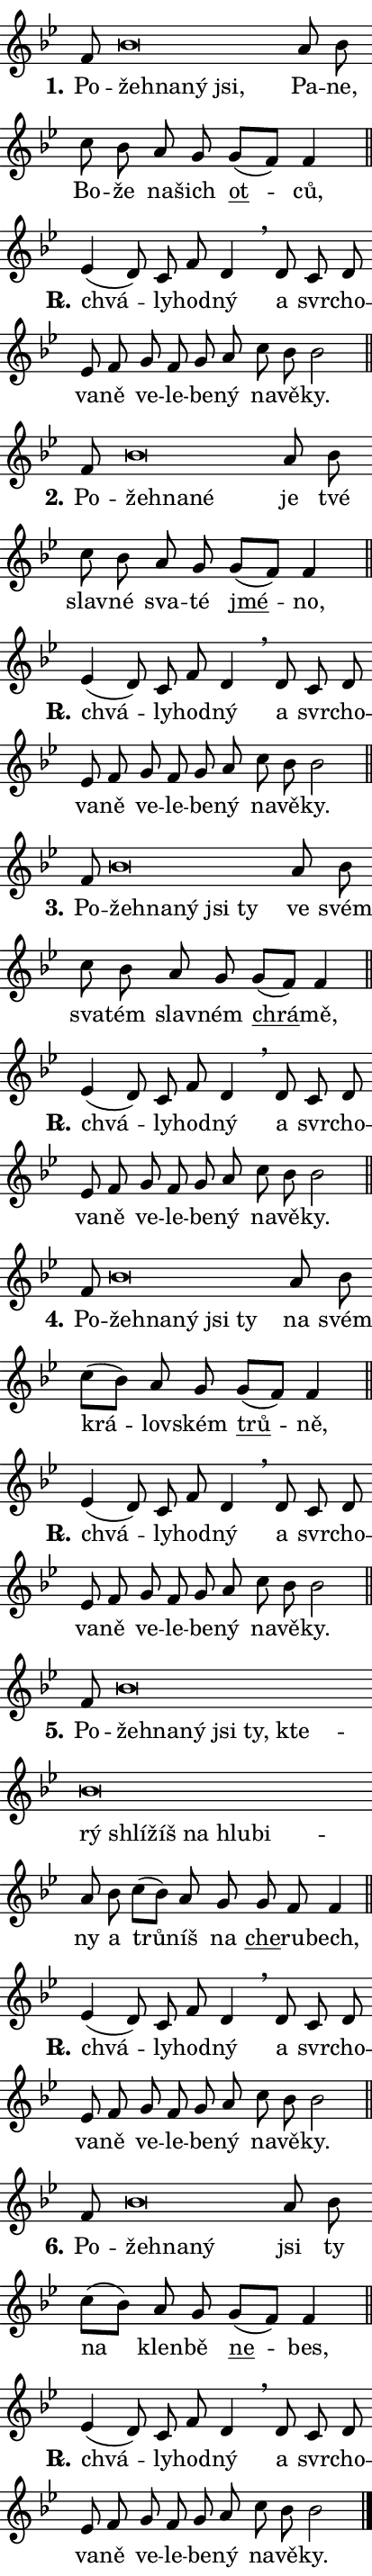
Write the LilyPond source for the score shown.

\version "2.24.0"
\header { tagline = "" }
\paper {
  indent = 0\cm
  top-margin = 0\cm
  right-margin = 0\cm
  bottom-margin = 0\cm
  left-margin = 0\cm
  paper-width = 7\cm
  page-breaking = #ly:one-page-breaking
  system-system-spacing.basic-distance = #11
  score-system-spacing.basic-distance = #11
  ragged-last = ##f
}


%% Author: Thomas Morley
%% https://lists.gnu.org/archive/html/lilypond-user/2020-05/msg00002.html
#(define (line-position grob)
"Returns position of @var[grob} in current system:
   @code{'start}, if at first time-step
   @code{'end}, if at last time-step
   @code{'middle} otherwise
"
  (let* ((col (ly:item-get-column grob))
         (ln (ly:grob-object col 'left-neighbor))
         (rn (ly:grob-object col 'right-neighbor))
         (col-to-check-left (if (ly:grob? ln) ln col))
         (col-to-check-right (if (ly:grob? rn) rn col))
         (break-dir-left
           (and
             (ly:grob-property col-to-check-left 'non-musical #f)
             (ly:item-break-dir col-to-check-left)))
         (break-dir-right
           (and
             (ly:grob-property col-to-check-right 'non-musical #f)
             (ly:item-break-dir col-to-check-right))))
        (cond ((eqv? 1 break-dir-left) 'start)
              ((eqv? -1 break-dir-right) 'end)
              (else 'middle))))

#(define (tranparent-at-line-position vctor)
  (lambda (grob)
  "Relying on @code{line-position} select the relevant enry from @var{vctor}.
Used to determine transparency,"
    (case (line-position grob)
      ((end) (not (vector-ref vctor 0)))
      ((middle) (not (vector-ref vctor 1)))
      ((start) (not (vector-ref vctor 2))))))

noteHeadBreakVisibility =
#(define-music-function (break-visibility)(vector?)
"Makes @code{NoteHead}s transparent relying on @var{break-visibility}"
#{
  \override NoteHead.transparent =
    #(tranparent-at-line-position break-visibility)
#})

#(define delete-ledgers-for-transparent-note-heads
  (lambda (grob)
    "Reads whether a @code{NoteHead} is transparent.
If so this @code{NoteHead} is removed from @code{'note-heads} from
@var{grob}, which is supposed to be @code{LedgerLineSpanner}.
As a result ledgers are not printed for this @code{NoteHead}"
    (let* ((nhds-array (ly:grob-object grob 'note-heads))
           (nhds-list
             (if (ly:grob-array? nhds-array)
                 (ly:grob-array->list nhds-array)
                 '()))
           ;; Relies on the transparent-property being done before
           ;; Staff.LedgerLineSpanner.after-line-breaking is executed.
           ;; This is fragile ...
           (to-keep
             (remove
               (lambda (nhd)
                 (ly:grob-property nhd 'transparent #f))
               nhds-list)))
      ;; TODO find a better method to iterate over grob-arrays, similiar
      ;; to filter/remove etc for lists
      ;; For now rebuilt from scratch
      (set! (ly:grob-object grob 'note-heads)  '())
      (for-each
        (lambda (nhd)
          (ly:pointer-group-interface::add-grob grob 'note-heads nhd))
        to-keep))))

hideNotes = {
  \noteHeadBreakVisibility #begin-of-line-visible
}
unHideNotes = {
  \noteHeadBreakVisibility #all-visible
}

% work-around for resetting accidentals
% https://lilypond.org/doc/v2.23/Documentation/notation/displaying-rhythms#unmetered-music
cadenzaMeasure = {
  \cadenzaOff
  \partial 1024 s1024
  \cadenzaOn
}

#(define-markup-command (accent layout props text) (markup?)
  "Underline accented syllable"
  (interpret-markup layout props
    #{\markup \override #'(offset . 4.3) \underline { #text }#}))

responsum = \markup \concat {
  "R" \hspace #-1.05 \path #0.1 #'((moveto 0 0.07) (lineto 0.9 0.8)) \hspace #0.05 "."
}

\layout {
    \context {
        \Staff
        \remove "Time_signature_engraver"
        \override LedgerLineSpanner.after-line-breaking = #delete-ledgers-for-transparent-note-heads
    }
    \context {
        \Voice {
            \override NoteHead.output-attributes = #'((class . "notehead"))
            \override Hairpin.height = #0.55
        }
    }
    \context {
        \Lyrics {
            \override StanzaNumber.output-attributes = #'((class . "stanzanumber"))
            \override LyricSpace.minimum-distance = #0.9
            \override LyricText.font-name = #"TeX Gyre Schola"
            \override LyricText.font-size = 1
            \override StanzaNumber.font-name = #"TeX Gyre Schola Bold"
            \override StanzaNumber.font-size = 1
        }
    }
}

% magnetic-lyrics.ily
%
%   written by
%     Jean Abou Samra <jean@abou-samra.fr>
%     Werner Lemberg <wl@gnu.org>
%
%   adapted by
%     Jiri Hon <jiri.hon@gmail.com>
%
% Version 2022-Apr-15

% https://www.mail-archive.com/lilypond-user@gnu.org/msg149350.html

#(define (Left_hyphen_pointer_engraver context)
   "Collect syllable-hyphen-syllable occurrences in lyrics and store
them in properties.  This engraver only looks to the left.  For
example, if the lyrics input is @code{foo -- bar}, it does the
following.

@itemize @bullet
@item
Set the @code{text} property of the @code{LyricHyphen} grob between
@q{foo} and @q{bar} to @code{foo}.

@item
Set the @code{left-hyphen} property of the @code{LyricText} grob with
text @q{foo} to the @code{LyricHyphen} grob between @q{foo} and
@q{bar}.
@end itemize

Use this auxiliary engraver in combination with the
@code{lyric-@/text::@/apply-@/magnetic-@/offset!} hook."
   (let ((hyphen #f)
         (text #f))
     (make-engraver
      (acknowledgers
       ((lyric-syllable-interface engraver grob source-engraver)
        (set! text grob)))
      (end-acknowledgers
       ((lyric-hyphen-interface engraver grob source-engraver)
        ;(when (not (grob::has-interface grob 'lyric-space-interface))
          (set! hyphen grob)));)
      ((stop-translation-timestep engraver)
       (when (and text hyphen)
         (ly:grob-set-object! text 'left-hyphen hyphen))
       (set! text #f)
       (set! hyphen #f)))))

#(define (lyric-text::apply-magnetic-offset! grob)
   "If the space between two syllables is less than the value in
property @code{LyricText@/.details@/.squash-threshold}, move the right
syllable to the left so that it gets concatenated with the left
syllable.

Use this function as a hook for
@code{LyricText@/.after-@/line-@/breaking} if the
@code{Left_@/hyphen_@/pointer_@/engraver} is active."
   (let ((hyphen (ly:grob-object grob 'left-hyphen #f)))
     (when hyphen
       (let ((left-text (ly:spanner-bound hyphen LEFT)))
         (when (grob::has-interface left-text 'lyric-syllable-interface)
           (let* ((common (ly:grob-common-refpoint grob left-text X))
                  (this-x-ext (ly:grob-extent grob common X))
                  (left-x-ext
                   (begin
                     ;; Trigger magnetism for left-text.
                     (ly:grob-property left-text 'after-line-breaking)
                     (ly:grob-extent left-text common X)))
                  ;; `delta` is the gap width between two syllables.
                  (delta (- (interval-start this-x-ext)
                            (interval-end left-x-ext)))
                  (details (ly:grob-property grob 'details))
                  (threshold (assoc-get 'squash-threshold details 0.2)))
             (when (< delta threshold)
               (let* (;; We have to manipulate the input text so that
                      ;; ligatures crossing syllable boundaries are not
                      ;; disabled.  For languages based on the Latin
                      ;; script this is essentially a beautification.
                      ;; However, for non-Western scripts it can be a
                      ;; necessity.
                      (lt (ly:grob-property left-text 'text))
                      (rt (ly:grob-property grob 'text))
                      (is-space (grob::has-interface hyphen 'lyric-space-interface))
                      (space (if is-space " " ""))
                      (space-markup (grob-interpret-markup grob " "))
                      (space-size (interval-length (ly:stencil-extent space-markup X)))
                      (extra-delta (if is-space space-size 0))
                      ;; Append new syllable.
                      (ltrt-space (if (and (string? lt) (string? rt))
                                (string-append lt space rt)
                                (make-concat-markup (list lt space rt))))
                      ;; Right-align `ltrt` to the right side.
                      (ltrt-space-markup (grob-interpret-markup
                               grob
                               (make-translate-markup
                                (cons (interval-length this-x-ext) 0)
                                (make-right-align-markup ltrt-space)))))
                 (begin
                   ;; Don't print `left-text`.
                   (ly:grob-set-property! left-text 'stencil #f)
                   ;; Set text and stencil (which holds all collected
                   ;; syllables so far) and shift it to the left.
                   (ly:grob-set-property! grob 'text ltrt-space)
                   (ly:grob-set-property! grob 'stencil ltrt-space-markup)
                   (ly:grob-translate-axis! grob (- (- delta extra-delta)) X))))))))))


#(define (lyric-hyphen::displace-bounds-first grob)
   ;; Make very sure this callback isn't triggered too early.
   (let ((left (ly:spanner-bound grob LEFT))
         (right (ly:spanner-bound grob RIGHT)))
     (ly:grob-property left 'after-line-breaking)
     (ly:grob-property right 'after-line-breaking)
     (ly:lyric-hyphen::print grob)))

squashThreshold = #0.4

\layout {
  \context {
    \Lyrics
    \consists #Left_hyphen_pointer_engraver
    \override LyricText.after-line-breaking =
      #lyric-text::apply-magnetic-offset!
    \override LyricHyphen.stencil = #lyric-hyphen::displace-bounds-first
    \override LyricText.details.squash-threshold = \squashThreshold
    \override LyricHyphen.minimum-distance = 0
    \override LyricHyphen.minimum-length = \squashThreshold
  }
}

squash = \override LyricText.details.squash-threshold = 9999
unSquash = \override LyricText.details.squash-threshold = \squashThreshold

left = \override LyricText.self-alignment-X = #LEFT
unLeft = \revert LyricText.self-alignment-X

starOffset = #(lambda (grob) 
                (let ((x_offset (ly:self-alignment-interface::aligned-on-x-parent grob)))
                  (if (= x_offset 0) 0 (+ x_offset 1.2))))

star = #(define-music-function (syllable)(string?)
"Append star separator at the end of a syllable"
#{
  \once \override LyricText.X-offset = #starOffset
  \lyricmode { \markup {
    #syllable
    \override #'((font-name . "TeX Gyre Schola Bold")) \hspace #0.2 \lower #0.65 \larger "*"
  } }
#})

starAccent = #(define-music-function (syllable)(string?)
"Append star separator at the end of a syllable and make accent"
#{
  \once \override LyricText.X-offset = #starOffset
  \lyricmode { \markup {
    \accent #syllable
    \override #'((font-name . "TeX Gyre Schola Bold")) \hspace #0.2 \lower #0.65 \larger "*"
  } }
#})

breath = #(define-music-function (syllable)(string?)
"Append breathing indicator at the end of a syllable"
#{
  \lyricmode { \markup { #syllable "+" } }
#})

optionalBreath = #(define-music-function (syllable)(string?)
"Append optional breathing indicator at the end of a syllable"
#{
  \lyricmode { \markup { #syllable "(+)" } }
#})


\score {
    <<
        \new Voice = "melody" { \cadenzaOn \key bes \major \relative { f'8 bes\breve*1/16 \hideNotes \breve*1/16 \bar "" \breve*1/16 \breve*1/16 \bar "" \unHideNotes a8 bes \bar "" c8 bes a g \bar "" g[( f)] f4 \cadenzaMeasure \bar "||" \break } }
        \new Lyrics \lyricsto "melody" { \lyricmode { \set stanza = "1."
Po -- \left žeh -- \squash na -- ný jsi, \unLeft \unSquash Pa -- ne, Bo -- že na -- šich \markup \accent ot -- ců, } }
    >>
    \layout {}
}

\score {
    <<
        \new Voice = "melody" { \cadenzaOn \key bes \major \relative { es'4( d8)] c f d4 \breathe d8 c d \bar "" es f \bar "" g f \bar "" g a \bar "" c bes bes2 \cadenzaMeasure \bar "||" \break } }
        \new Lyrics \lyricsto "melody" { \lyricmode { \set stanza = \responsum
chvá -- ly -- hod -- ný a svr -- cho -- va -- ně ve -- le -- be -- ný na -- vě -- ky. } }
    >>
    \layout {}
}

\score {
    <<
        \new Voice = "melody" { \cadenzaOn \key bes \major \relative { f'8 bes\breve*1/16 \hideNotes \breve*1/16 \breve*1/16 \bar "" \unHideNotes a8 bes \bar "" c8 bes a g \bar "" g[( f)] f4 \cadenzaMeasure \bar "||" \break } }
        \new Lyrics \lyricsto "melody" { \lyricmode { \set stanza = "2."
Po -- \left žeh -- \squash na -- né \unLeft \unSquash je tvé slav -- né sva -- té \markup \accent jmé -- no, } }
    >>
    \layout {}
}

\score {
    <<
        \new Voice = "melody" { \cadenzaOn \key bes \major \relative { es'4( d8)] c f d4 \breathe d8 c d \bar "" es f \bar "" g f \bar "" g a \bar "" c bes bes2 \cadenzaMeasure \bar "||" \break } }
        \new Lyrics \lyricsto "melody" { \lyricmode { \set stanza = \responsum
chvá -- ly -- hod -- ný a svr -- cho -- va -- ně ve -- le -- be -- ný na -- vě -- ky. } }
    >>
    \layout {}
}

\score {
    <<
        \new Voice = "melody" { \cadenzaOn \key bes \major \relative { f'8 bes\breve*1/16 \hideNotes \breve*1/16 \bar "" \breve*1/16 \bar "" \breve*1/16 \breve*1/16 \bar "" \unHideNotes a8 bes \bar "" c8 bes a g \bar "" g[( f)] f4 \cadenzaMeasure \bar "||" \break } }
        \new Lyrics \lyricsto "melody" { \lyricmode { \set stanza = "3."
Po -- \left žeh -- \squash na -- ný jsi ty \unLeft \unSquash ve svém sva -- tém slav -- ném \markup \accent chrá -- mě, } }
    >>
    \layout {}
}

\score {
    <<
        \new Voice = "melody" { \cadenzaOn \key bes \major \relative { es'4( d8)] c f d4 \breathe d8 c d \bar "" es f \bar "" g f \bar "" g a \bar "" c bes bes2 \cadenzaMeasure \bar "||" \break } }
        \new Lyrics \lyricsto "melody" { \lyricmode { \set stanza = \responsum
chvá -- ly -- hod -- ný a svr -- cho -- va -- ně ve -- le -- be -- ný na -- vě -- ky. } }
    >>
    \layout {}
}

\score {
    <<
        \new Voice = "melody" { \cadenzaOn \key bes \major \relative { f'8 bes\breve*1/16 \hideNotes \breve*1/16 \bar "" \breve*1/16 \bar "" \breve*1/16 \breve*1/16 \bar "" \unHideNotes a8 bes \bar "" c8[( bes)] a g \bar "" g[( f)] f4 \cadenzaMeasure \bar "||" \break } }
        \new Lyrics \lyricsto "melody" { \lyricmode { \set stanza = "4."
Po -- \left žeh -- \squash na -- ný jsi ty \unLeft \unSquash na svém krá -- lov -- ském \markup \accent trů -- ně, } }
    >>
    \layout {}
}

\score {
    <<
        \new Voice = "melody" { \cadenzaOn \key bes \major \relative { es'4( d8)] c f d4 \breathe d8 c d \bar "" es f \bar "" g f \bar "" g a \bar "" c bes bes2 \cadenzaMeasure \bar "||" \break } }
        \new Lyrics \lyricsto "melody" { \lyricmode { \set stanza = \responsum
chvá -- ly -- hod -- ný a svr -- cho -- va -- ně ve -- le -- be -- ný na -- vě -- ky. } }
    >>
    \layout {}
}

\score {
    <<
        \new Voice = "melody" { \cadenzaOn \key bes \major \relative { f'8 bes\breve*1/16 \hideNotes \breve*1/16 \bar "" \breve*1/16 \bar "" \breve*1/16 \bar "" \breve*1/16 \bar "" \breve*1/16 \bar "" \breve*1/16 \bar "" \breve*1/16 \bar "" \breve*1/16 \bar "" \breve*1/16 \bar "" \breve*1/16 \breve*1/16 \bar "" \unHideNotes a8 bes \bar "" c8[( bes)] a g \bar "" g f f4 \cadenzaMeasure \bar "||" \break } }
        \new Lyrics \lyricsto "melody" { \lyricmode { \set stanza = "5."
Po -- \left žeh -- \squash na -- ný jsi ty, kte -- rý shlí -- žíš na hlu -- bi -- \unLeft \unSquash ny a trů -- níš na \markup \accent che -- ru -- bech, } }
    >>
    \layout {}
}

\score {
    <<
        \new Voice = "melody" { \cadenzaOn \key bes \major \relative { es'4( d8)] c f d4 \breathe d8 c d \bar "" es f \bar "" g f \bar "" g a \bar "" c bes bes2 \cadenzaMeasure \bar "||" \break } }
        \new Lyrics \lyricsto "melody" { \lyricmode { \set stanza = \responsum
chvá -- ly -- hod -- ný a svr -- cho -- va -- ně ve -- le -- be -- ný na -- vě -- ky. } }
    >>
    \layout {}
}

\score {
    <<
        \new Voice = "melody" { \cadenzaOn \key bes \major \relative { f'8 bes\breve*1/16 \hideNotes \breve*1/16 \breve*1/16 \bar "" \unHideNotes a8 bes \bar "" c8[( bes)] a g \bar "" g[( f)] f4 \cadenzaMeasure \bar "||" \break } }
        \new Lyrics \lyricsto "melody" { \lyricmode { \set stanza = "6."
Po -- \left žeh -- \squash na -- ný \unLeft \unSquash jsi ty na klen -- bě \markup \accent ne -- bes, } }
    >>
    \layout {}
}

\score {
    <<
        \new Voice = "melody" { \cadenzaOn \key bes \major \relative { es'4( d8)] c f d4 \breathe d8 c d \bar "" es f \bar "" g f \bar "" g a \bar "" c bes bes2 \cadenzaMeasure \bar "||" \break } \bar "|." }
        \new Lyrics \lyricsto "melody" { \lyricmode { \set stanza = \responsum
chvá -- ly -- hod -- ný a svr -- cho -- va -- ně ve -- le -- be -- ný na -- vě -- ky. } }
    >>
    \layout {}
}
